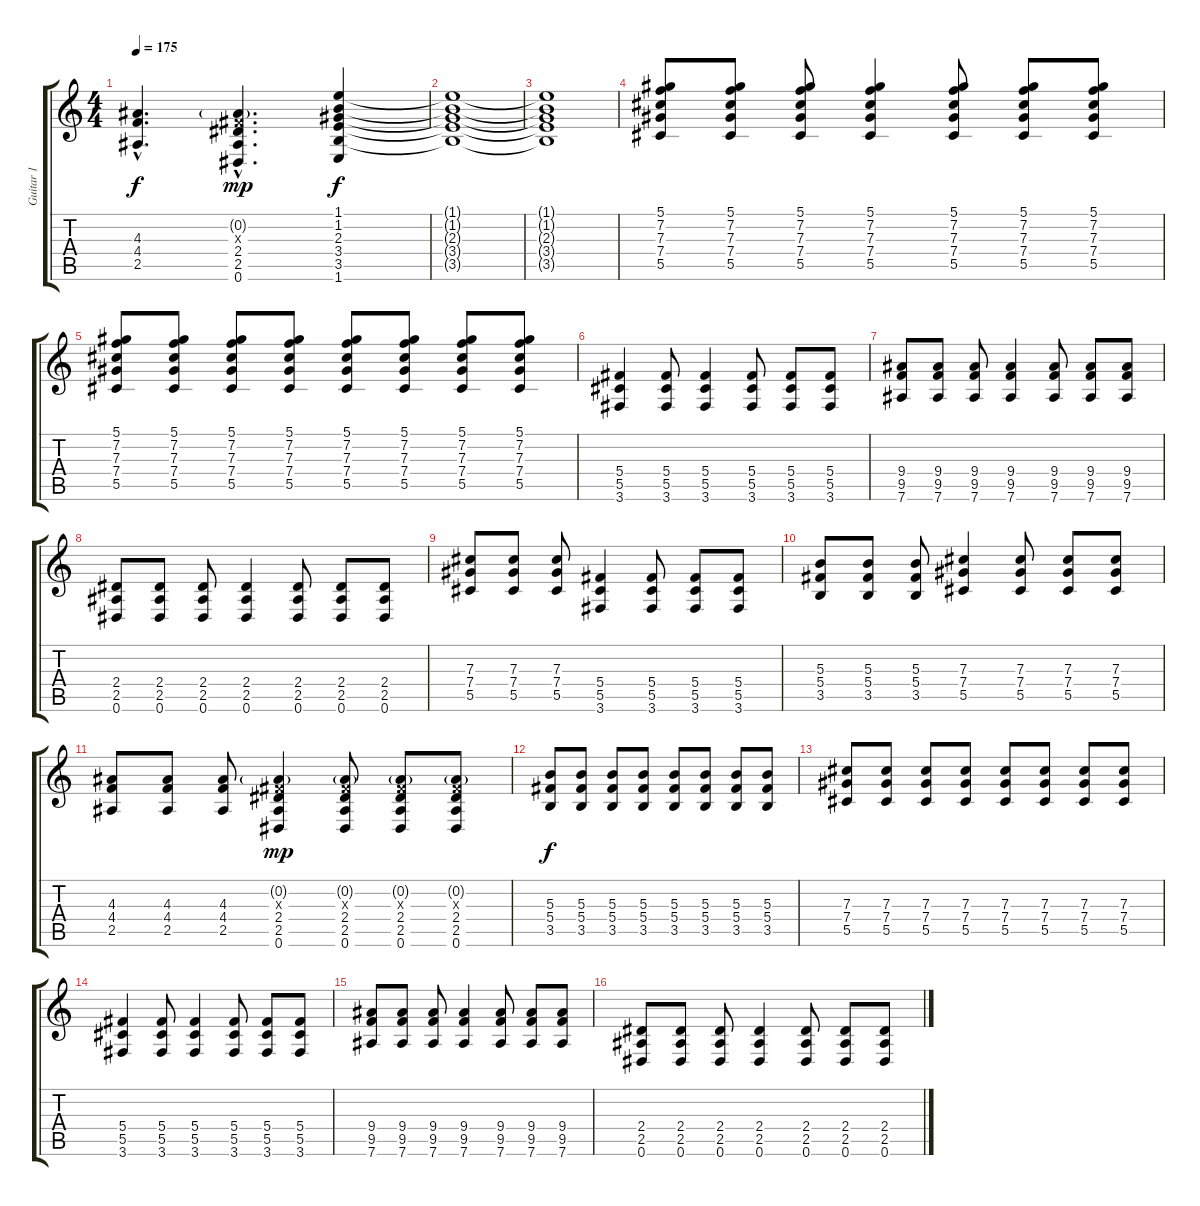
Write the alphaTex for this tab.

\track ("Guitar 1" "Guitar 1") {instrument distortionguitar}
\staff {score tabs}
\tuning (Eb4 Bb3 Gb3 Db3 Ab2 Eb2) {hide}
\ts (4 4)
\tempo 175
\clef g2
\ks c
(4.3{hac} 4.4{hac} 2.5{hac}).4{d dy f} (0.2{g hac} 0.3{hac x} 2.4{hac} 2.5{hac} 0.6{hac}).4{d dy mp} (1.1 1.2 2.3 3.4 3.5 1.6).4{dy f} |
(1.1{t} 1.2{t} 2.3{t} 3.4{t} 3.5{t}).1 |
(1.1{t} 1.2{t} 2.3{t} 3.4{t} 3.5{t}).1 |
(5.1 7.2 7.3 7.4 5.5).8 (5.1 7.2 7.3 7.4 5.5).8 (5.1 7.2 7.3 7.4 5.5).8 (5.1 7.2 7.3 7.4 5.5).4 (5.1 7.2 7.3 7.4 5.5).8 (5.1 7.2 7.3 7.4 5.5).8 (5.1 7.2 7.3 7.4 5.5).8 |
(5.1 7.2 7.3 7.4 5.5).8 (5.1 7.2 7.3 7.4 5.5).8 (5.1 7.2 7.3 7.4 5.5).8 (5.1 7.2 7.3 7.4 5.5).8 (5.1 7.2 7.3 7.4 5.5).8 (5.1 7.2 7.3 7.4 5.5).8 (5.1 7.2 7.3 7.4 5.5).8 (5.1 7.2 7.3 7.4 5.5).8 |
(5.4 5.5 3.6).4 (5.4 5.5 3.6).8 (5.4 5.5 3.6).4 (5.4 5.5 3.6).8 (5.4 5.5 3.6).8 (5.4 5.5 3.6).8 |
(9.4 9.5 7.6).8 (9.4 9.5 7.6).8 (9.4 9.5 7.6).8 (9.4 9.5 7.6).4 (9.4 9.5 7.6).8 (9.4 9.5 7.6).8 (9.4 9.5 7.6).8 |
(2.4 2.5 0.6).8 (2.4 2.5 0.6).8 (2.4 2.5 0.6).8 (2.4 2.5 0.6).4 (2.4 2.5 0.6).8 (2.4 2.5 0.6).8 (2.4 2.5 0.6).8 |
(7.3 7.4 5.5).8 (7.3 7.4 5.5).8 (7.3 7.4 5.5).8 (5.4 5.5 3.6).4 (5.4 5.5 3.6).8 (5.4 5.5 3.6).8 (5.4 5.5 3.6).8 |
(5.3 5.4 3.5).8 (5.3 5.4 3.5).8 (5.3 5.4 3.5).8 (7.3 7.4 5.5).4 (7.3 7.4 5.5).8 (7.3 7.4 5.5).8 (7.3 7.4 5.5).8 |
(4.3 4.4 2.5).8 (4.3 4.4 2.5).8 (4.3 4.4 2.5).8 (0.2{g} 0.3{x} 2.4 2.5 0.6).4{dy mp} (0.2{g} 0.3{x} 2.4 2.5 0.6).8 (0.2{g} 0.3{x} 2.4 2.5 0.6).8 (0.2{g} 0.3{x} 2.4 2.5 0.6).8 |
(5.3 5.4 3.5).8{dy f} (5.3 5.4 3.5).8 (5.3 5.4 3.5).8 (5.3 5.4 3.5).8 (5.3 5.4 3.5).8 (5.3 5.4 3.5).8 (5.3 5.4 3.5).8 (5.3 5.4 3.5).8 |
(7.3 7.4 5.5).8 (7.3 7.4 5.5).8 (7.3 7.4 5.5).8 (7.3 7.4 5.5).8 (7.3 7.4 5.5).8 (7.3 7.4 5.5).8 (7.3 7.4 5.5).8 (7.3 7.4 5.5).8 |
(5.4 5.5 3.6).4 (5.4 5.5 3.6).8 (5.4 5.5 3.6).4 (5.4 5.5 3.6).8 (5.4 5.5 3.6).8 (5.4 5.5 3.6).8 |
(9.4 9.5 7.6).8 (9.4 9.5 7.6).8 (9.4 9.5 7.6).8 (9.4 9.5 7.6).4 (9.4 9.5 7.6).8 (9.4 9.5 7.6).8 (9.4 9.5 7.6).8 |
(2.4 2.5 0.6).8 (2.4 2.5 0.6).8 (2.4 2.5 0.6).8 (2.4 2.5 0.6).4 (2.4 2.5 0.6).8 (2.4 2.5 0.6).8 (2.4 2.5 0.6).8
